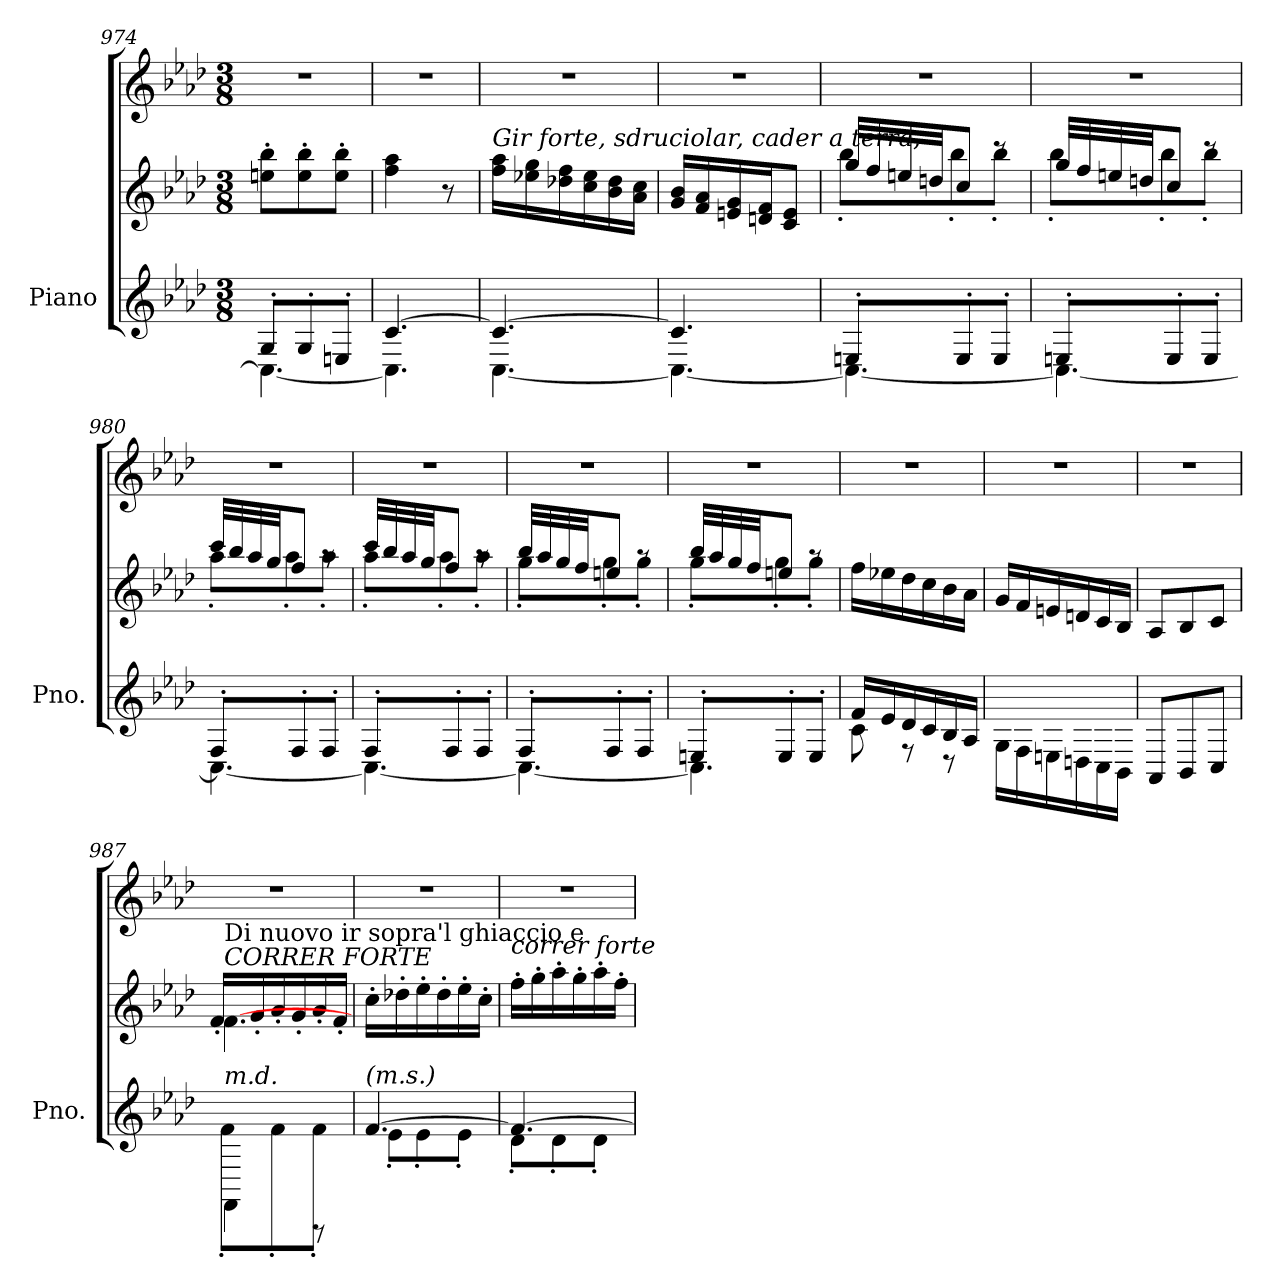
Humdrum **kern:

**kern	**kern	**kern	**dynam
*part1	*part1	*part1	*part1
*staff3	*staff2	*staff1	*staff1/2/3
*I"Piano	*	*	*
*I'Pno.	*	*	*
*clefG2	*clefG2	*clefG2	*
*k[b-e-a-d-]	*k[b-e-a-d-]	*k[b-e-a-d-]	*
*M3/8	*M3/8	*M3/8	*
=974	=974	=974	=974
*^	*	*	*
8G'/L	4.C\_	8een\' 8bb-\'L	4.r	.
8G'/	.	8ee\' 8bb-\'	.	.
8En'/J	.	8ee\' 8bb-\'J	.	.
=975	=975	=975	=975	=975
[4.c/	4.C\]	4ff\ 4aa-\	4.r	.
.	.	8r	.	.
!!LO:LB:g=z
=976	=976	=976	=976	=976
!	!	!LO:TX:a:i:t=Gir forte, sdruciolar, cader a terra,	!	!
!	!	!	!	!LO:DY:b=2
!	!	!	!	!LO:DY:n=1:b=2
!	!	!	!	!LO:DY:n=2:b=2
4.c/_	[4.C\	16ff\ 16aa-\LL	4.r	other-dynamics f other-dynamics
.	.	16ee-X\ 16gg\	.	.
.	.	16dd-X\ 16ff\	.	.
.	.	16cc\ 16ee-\	.	.
.	.	16b-\ 16dd-\	.	.
.	.	16a-\ 16cc\JJ	.	.
=977	=977	=977	=977	=977
4.c/]	4.C\_	16g/ 16b-/LL	4.r	.
.	.	16f/ 16a-/	.	.
.	.	16en/ 16g/	.	.
.	.	16dn/ 16f/J	.	.
.	.	8c/ 8e/J	.	.
=978	=978	=978	=978	=978
*	*	*^	*	*
8En'/L	4.C\_	32gg/LLL	8bb-'\L	4.r	.
.	.	32ff/	.	.	.
.	.	32een/	.	.	.
.	.	32ddn/JJ	.	.	.
8E'/	.	8cc/J	8bb-'\	.	.
8E'/J	.	8rccc	8bb-'\J	.	.
=979	=979	=979	=979	=979	=979
8En'/L	4.C\_	32gg/LLL	8bb-'\L	4.r	.
.	.	32ff/	.	.	.
.	.	32een/	.	.	.
.	.	32ddn/JJ	.	.	.
8E'/	.	8cc/J	8bb-'\	.	.
8E'/J	.	8rccc	8bb-'\J	.	.
=980	=980	=980	=980	=980	=980
8F'/L	4.C\_	32ccc/LLL	8aa-'\L	4.r	.
.	.	32bb-/	.	.	.
.	.	32aa-/	.	.	.
.	.	32gg/JJ	.	.	.
8F'/	.	8ff/J	8aa-'\	.	.
8F'/J	.	8raa	8aa-'\J	.	.
=981	=981	=981	=981	=981	=981
8F'/L	4.C\_	32ccc/LLL	8aa-'\L	4.r	.
.	.	32bb-/	.	.	.
.	.	32aa-/	.	.	.
.	.	32gg/JJ	.	.	.
8F'/	.	8ff/J	8aa-'\	.	.
8F'/J	.	8raa	8aa-'\J	.	.
!!LO:PB:g=z
=982	=982	=982	=982	=982	=982
8F'/L	4.C\_	32bb-/LLL	8gg'\L	4.r	.
.	.	32aa-/	.	.	.
.	.	32gg/	.	.	.
.	.	32ff/JJ	.	.	.
8F'/	.	8een/J	8gg'\	.	.
8F'/J	.	8raa	8gg'\J	.	.
=983	=983	=983	=983	=983	=983
8En'/L	4.C\]	32bb-/LLL	8gg'\L	4.r	.
.	.	32aa-/	.	.	.
.	.	32gg/	.	.	.
.	.	32ff/JJ	.	.	.
8E'/	.	8een/J	8gg'\	.	.
8E'/J	.	8raa	8gg'\J	.	.
=984	=984	=984	=984	=984	=984
!	!	!LO:TX:a:i:t=CADER A TERRA	!	!	!
*	*	*v	*v	*	*
16f/LL	8c\	16ff\LL	4.r	.
16e-/	.	16ee-X\	.	.
16d-/	8r	16dd-\	.	.
16c/	.	16cc\	.	.
16B-/	8r	16b-\	.	.
16A-/JJ	.	16a-\JJ	.	.
=985	=985	=985	=985	=985
16G\LL	4.ryy	16g/LL	4.r	.
16F\	.	16f/	.	.
16En\	.	16en/	.	.
16Dn\	.	16dn/	.	.
16C\	.	16c/	.	.
16BB-\JJ	.	16B-/JJ	.	.
=986	=986	=986	=986	=986
8AA-/L	4.ryy	8A-/L	4.r	.
8BB-/	.	8B-/	.	.
8C/J	.	8c/J	.	.
=987	=987	=987	=987	=987
*	*	*^	*	*
!	!	!LO:TX:a:i:t=CORRER FORTE	!	!	!
!	!	!LO:TX:a:t=Di nuovo ir sopra'l ghiaccio e	!	!	!
!LO:TX:a:i:t=m.d.	!	!	!	!	!
4FF\	8f'\L	[4.f\	16f'/LL	4.r	.
.	.	.	16g'/	.	.
.	8f'\	.	16a-'/	.	.
.	.	.	16g'/	.	.
8rAAA	8f'\J	.	16a-'/	.	.
.	.	.	16f'/JJ	.	.
!!LO:LB:g=z
=988	=988	=988	=988	=988	=988
!	!	!LO:TX:a:i:t=(segue)	!	!	!
!LO:TX:a:i:t=(m.s.)	!	!	!	!	!
*	*	*v	*v	*	*
[4.f/	8e-'\L	16cc'\LL	4.r	.
.	.	16dd-X'\	.	.
.	8e-'\	16ee-'\	.	.
.	.	16dd-'\	.	.
.	8e-'\J	16ee-'\	.	.
.	.	16cc'\JJ	.	.
!!LO:LB:g=z
=989	=989	=989	=989	=989
!	!	!LO:TX:a:i:t=correr forte	!	!
4.f/_	8d-'\L	16ff'\LL	4.r	.
.	.	16gg'\	.	.
.	8d-'\	16aa-'\	.	.
.	.	16gg'\	.	.
.	8d-'\J	16aa-'\	.	.
.	.	16ff'\JJ	.	.
*v	*v	*	*	*
=	=	=	=
*-	*-	*-	*-
